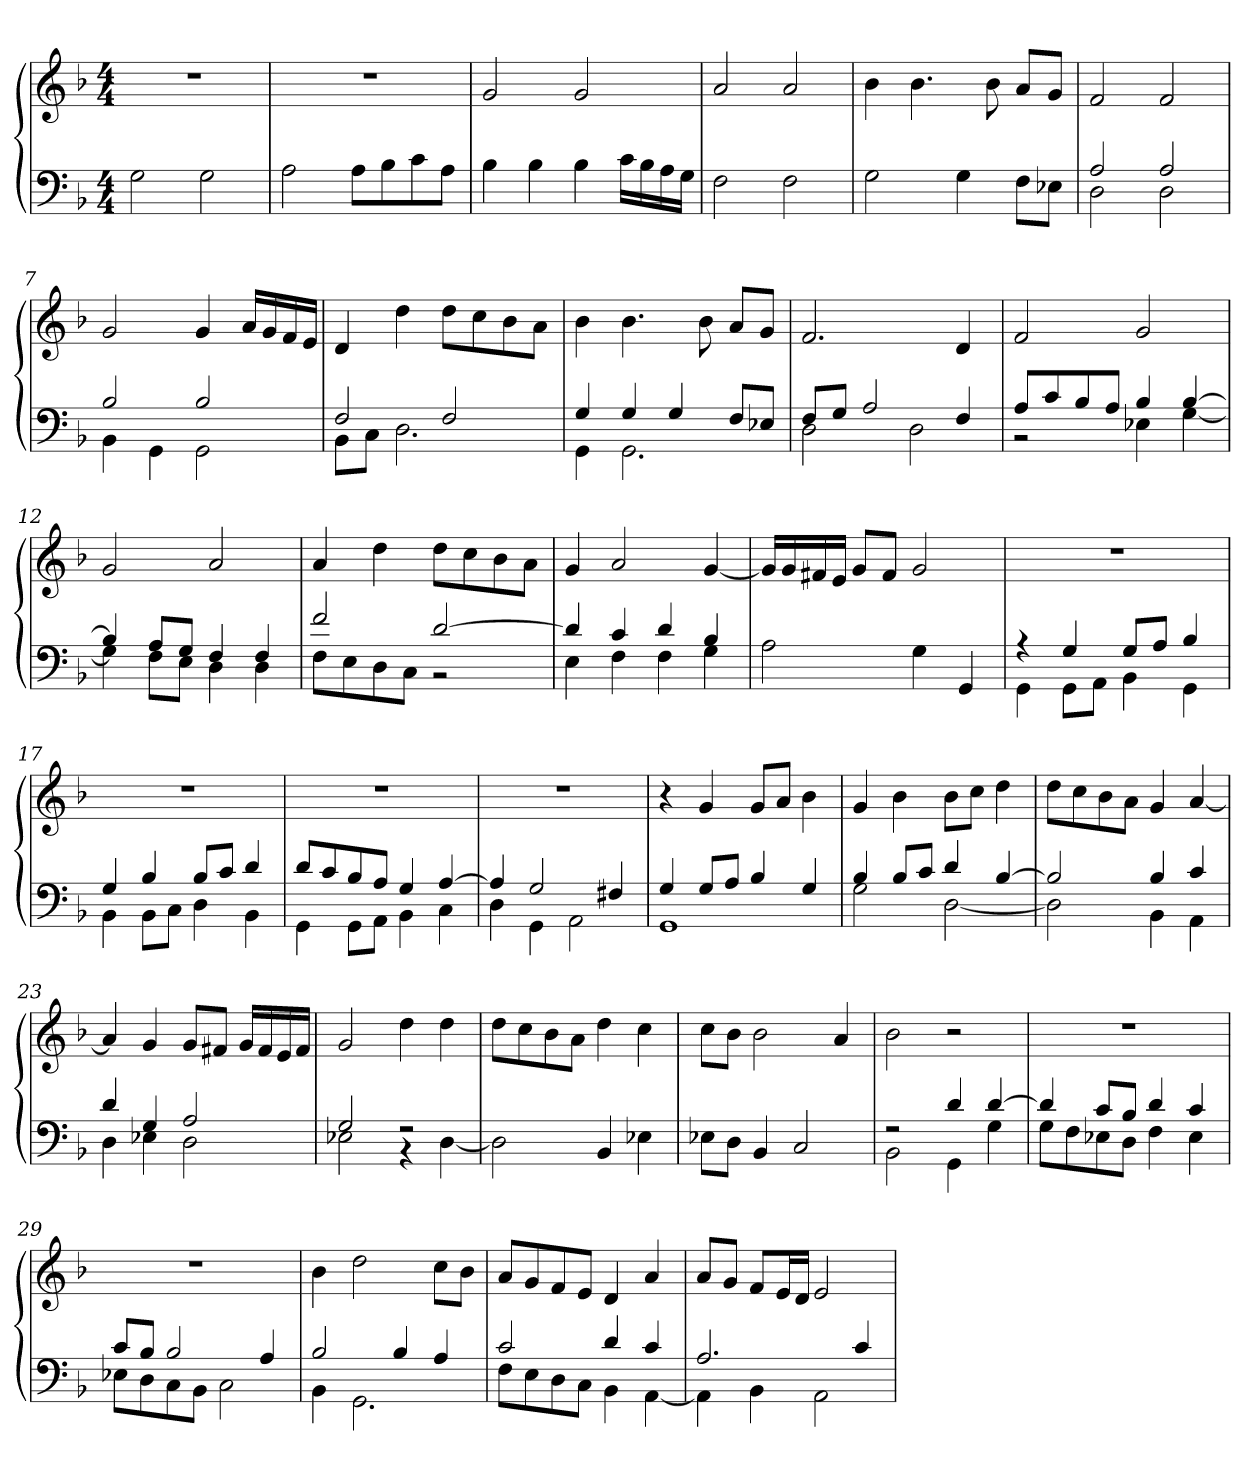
**kern	**kern
*part1	*part1
*staff2	*staff1
*clefF4	*clefG2
*k[b-]	*k[b-]
*M4/4	*M4/4
=1	=1
2G	1r
2G	.
=2	=2
2A	1r
8AL	.
8B-	.
8c	.
8AJ	.
=3	=3
4B-	2g
4B-	.
4B-	2g
16cLL	.
16B-	.
16A	.
16GJJ	.
=4	=4
2F	2a
2F	2a
=5	=5
2G	4b-
.	4.b-
4G	.
.	8b-
8FL	8aL
8E-XJ	8gJ
=6	=6
*^	*
2A	2D	2f
2A	2D	2f
=7	=7	=7
2B-	4BB-	2g
.	4GG	.
2B-	2GG	4g
.	.	16aLL
.	.	16g
.	.	16f
.	.	16eJJ
=8	=8	=8
2F	8BB-L	4d
.	8CJ	.
.	2.D	4dd
2F	.	8ddL
.	.	8cc
.	.	8b-
.	.	8aJ
=9	=9	=9
4G	4GG	4b-
4G	2.GG	4.b-
4G	.	.
.	.	8b-
8FL	.	8aL
8E-XJ	.	8gJ
=10	=10	=10
8FL	2D	2.f
8GJ	.	.
2A	.	.
.	2D	.
4F	.	4d
=11	=11	=11
8AL	2r	2f
8c	.	.
8B-	.	.
8AJ	.	.
4B-	4E-X	2g
[4B-	[4G	.
=12	=12	=12
4B-]	4G]	2g
8AL	8FL	.
8GJ	8EJ	.
4F	4D	2a
4F	4D	.
=13	=13	=13
2f	8FL	4a
.	8E	.
.	8D	4dd
.	8CJ	.
[2d	2r	8ddL
.	.	8cc
.	.	8b-
.	.	8aJ
=14	=14	=14
4d]	4E	4g
4c	4F	2a
4d	4F	.
4B-	4G	[4g
*v	*v	*
=15	=15
2A	16gLL]
.	16g
.	16f#X
.	16eJJ
.	8gL
.	8f#J
4G	2g
4GG	.
=16	=16
*^	*
4rA	4GG	1r
4G	8GGL	.
.	8AAJ	.
8GL	4BB-	.
8AJ	.	.
4B-	4GG	.
=17	=17	=17
4G	4BB-	1r
4B-	8BB-L	.
.	8CJ	.
8B-L	4D	.
8cJ	.	.
4d	4BB-	.
=18	=18	=18
8dL	4GG	1r
8c	.	.
8B-	8GGL	.
8AJ	8AAJ	.
4G	4BB-	.
[4A	4C	.
=19	=19	=19
4A]	4D	1r
2G	4GG	.
.	2AA	.
4F#X	.	.
=20	=20	=20
4G	1GG	4r
8GL	.	4g
8AJ	.	.
4B-	.	8gL
.	.	8aJ
4G	.	4b-
=21	=21	=21
4B-	2G	4g
8B-L	.	4b-
8cJ	.	.
4d	[2D	8b-L
.	.	8ccJ
[4B-	.	4dd
=22	=22	=22
2B-]	2D]	8ddL
.	.	8cc
.	.	8b-
.	.	8aJ
4B-	4BB-	4g
4c	4AA	[4a
=23	=23	=23
4d	4D	4a]
4G	4E-X	4g
2A	2D	8gL
.	.	8f#XJ
.	.	16gLL
.	.	16f#
.	.	16e
.	.	16f#JJ
=24	=24	=24
2G	2E-X	2g
2rF	4rBB	4dd
.	[4D	4dd
*v	*v	*
=25	=25
2D]	8ddL
.	8cc
.	8b-
.	8aJ
4BB-	4dd
4E-X	4cc
=26	=26
8E-XL	8ccL
8DJ	8b-J
4BB-	2b-
2C	.
.	4a
=27	=27
*^	*
2rF	2BB-	2b-
4d	4GG	2r
[4d	4G	.
=28	=28	=28
4d]	8GL	1r
.	8F	.
8cL	8E-X	.
8B-J	8DJ	.
4d	4F	.
4c	4E-	.
=29	=29	=29
8cL	8E-XL	1r
8B-J	8D	.
2B-	8C	.
.	8BB-J	.
.	2C	.
4A	.	.
=30	=30	=30
2B-	4BB-	4b-
.	2.GG	2dd
4B-	.	.
4A	.	8ccL
.	.	8b-J
=31	=31	=31
2c	8FL	8aL
.	8E	8g
.	8D	8f
.	8CJ	8eJ
4d	4BB-	4d
4c	[4AA	4a
=32	=32	=32
2.A	4AA]	8aL
.	.	8gJ
.	4BB-	8fL
.	.	16eL
.	.	16dJJ
.	2AA	2e
4c	.	.
*v	*v	*
=	=
*-	*-
